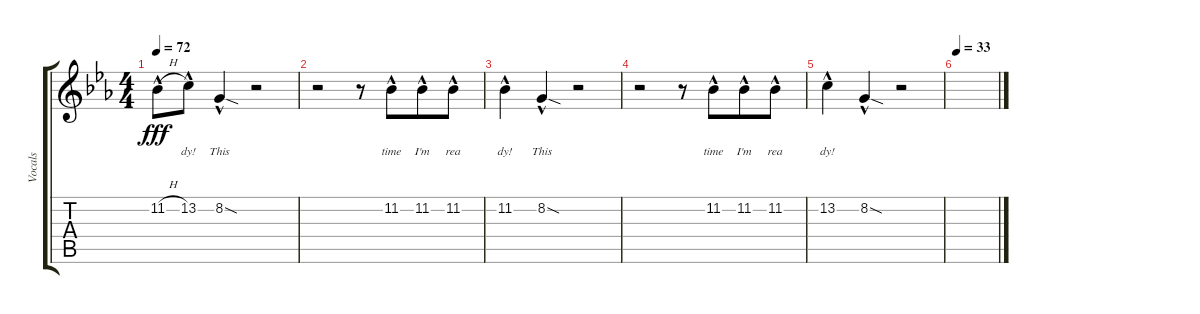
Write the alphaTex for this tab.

\track ("Vocals" "Vocals") {instrument lead2sawtooth}
\staff {score tabs}
\tuning (E4 B3 G3 D3 A2 E2) {hide}
\ts (4 4)
\tempo 72
\clef g2
\ks eb
11.2{h hac}.8{lyrics (0 "") lyrics (1 "") lyrics (2 "") lyrics (3 "") lyrics (4 "") dy fff} 13.2{hac}.8{lyrics (0 "dy!") lyrics (1 "") lyrics (2 "") lyrics (3 "") lyrics (4 "")} 8.2{sod hac}.4{lyrics (0 "This") lyrics (1 "") lyrics (2 "") lyrics (3 "") lyrics (4 "")} r.2 |
r.2 r.8 11.2{hac}.8{lyrics (0 "time") lyrics (1 "") lyrics (2 "") lyrics (3 "") lyrics (4 "") beam merge} 11.2{hac}.8{lyrics (0 "I'm") lyrics (1 "") lyrics (2 "") lyrics (3 "") lyrics (4 "")} 11.2{hac}.8{lyrics (0 "rea") lyrics (1 "") lyrics (2 "") lyrics (3 "") lyrics (4 "")} |
11.2{hac}.4{lyrics (0 "dy!") lyrics (1 "") lyrics (2 "") lyrics (3 "") lyrics (4 "")} 8.2{sod hac}.4{lyrics (0 "This") lyrics (1 "") lyrics (2 "") lyrics (3 "") lyrics (4 "")} r.2 |
r.2 r.8 11.2{hac}.8{lyrics (0 "time") lyrics (1 "") lyrics (2 "") lyrics (3 "") lyrics (4 "") beam merge} 11.2{hac}.8{lyrics (0 "I'm") lyrics (1 "") lyrics (2 "") lyrics (3 "") lyrics (4 "")} 11.2{hac}.8{lyrics (0 "rea") lyrics (1 "") lyrics (2 "") lyrics (3 "") lyrics (4 "")} |
13.2{hac}.4{lyrics (0 "dy!") lyrics (1 "") lyrics (2 "") lyrics (3 "") lyrics (4 "")} 8.2{sod hac}.4 r.2 |
\tempo 33
